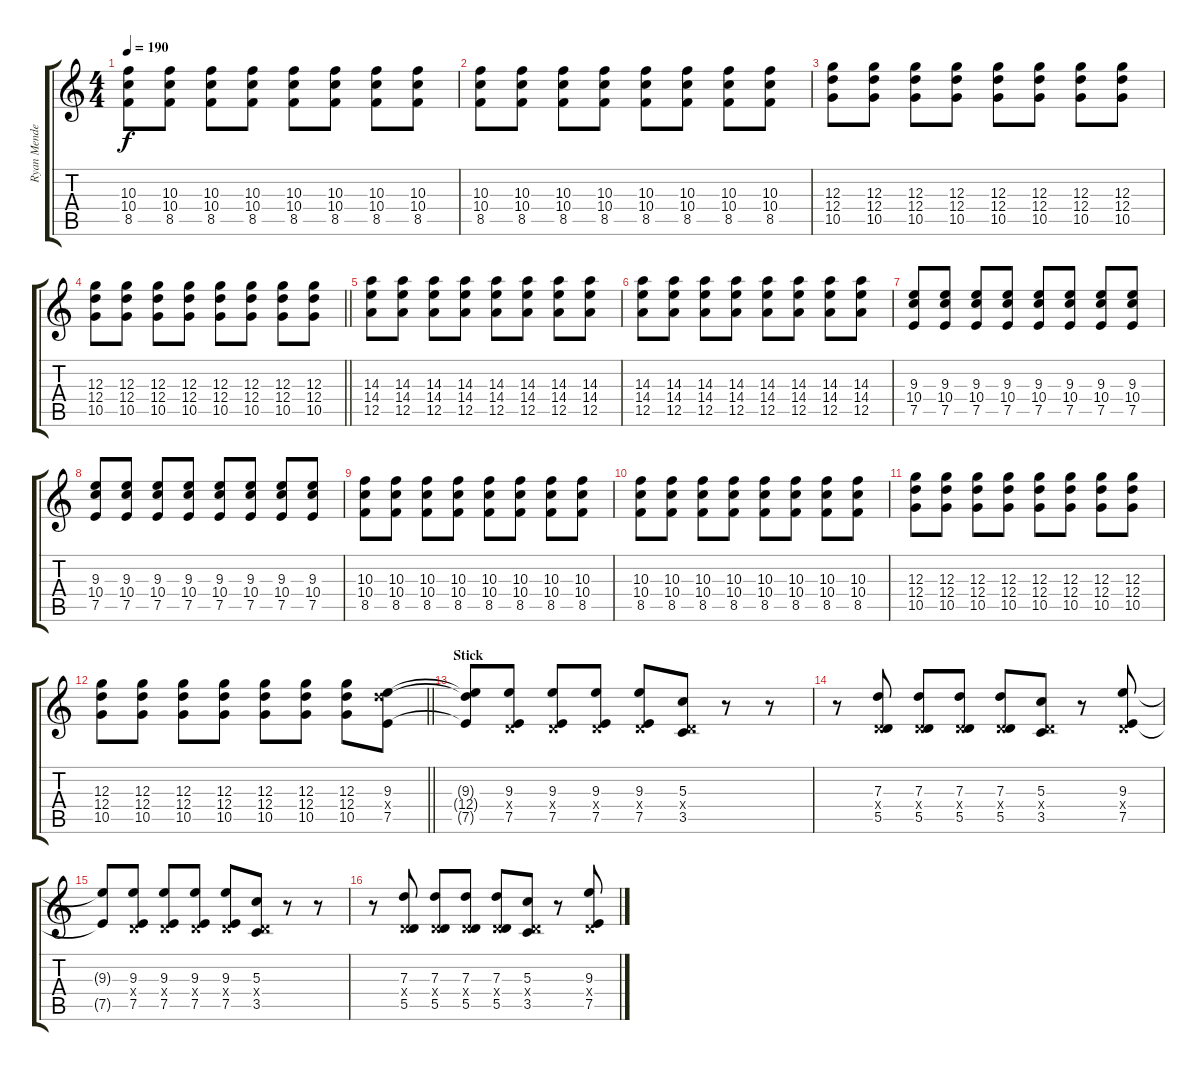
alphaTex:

\track ("Ryan Mendez" "Ryan Mende") {instrument electricguitarclean}
\staff {score tabs}
\tuning (E4 B3 G3 D3 A2 E2) {hide}
\ts (4 4)
\tempo 190
\clef g2
\ks c
(10.3 10.4 8.5).8{dy f} (10.3 10.4 8.5).8 (10.3 10.4 8.5).8 (10.3 10.4 8.5).8 (10.3 10.4 8.5).8 (10.3 10.4 8.5).8 (10.3 10.4 8.5).8 (10.3 10.4 8.5).8 |
(10.3 10.4 8.5).8 (10.3 10.4 8.5).8 (10.3 10.4 8.5).8 (10.3 10.4 8.5).8 (10.3 10.4 8.5).8 (10.3 10.4 8.5).8 (10.3 10.4 8.5).8 (10.3 10.4 8.5).8 |
(12.3 12.4 10.5).8 (12.3 12.4 10.5).8 (12.3 12.4 10.5).8 (12.3 12.4 10.5).8 (12.3 12.4 10.5).8 (12.3 12.4 10.5).8 (12.3 12.4 10.5).8 (12.3 12.4 10.5).8 |
\barLineRight lightlight
(12.3 12.4 10.5).8 (12.3 12.4 10.5).8 (12.3 12.4 10.5).8 (12.3 12.4 10.5).8 (12.3 12.4 10.5).8 (12.3 12.4 10.5).8 (12.3 12.4 10.5).8 (12.3 12.4 10.5).8 |
(14.3 14.4 12.5).8 (14.3 14.4 12.5).8 (14.3 14.4 12.5).8 (14.3 14.4 12.5).8 (14.3 14.4 12.5).8 (14.3 14.4 12.5).8 (14.3 14.4 12.5).8 (14.3 14.4 12.5).8 |
(14.3 14.4 12.5).8 (14.3 14.4 12.5).8 (14.3 14.4 12.5).8 (14.3 14.4 12.5).8 (14.3 14.4 12.5).8 (14.3 14.4 12.5).8 (14.3 14.4 12.5).8 (14.3 14.4 12.5).8 |
(9.3 10.4 7.5).8 (9.3 10.4 7.5).8 (9.3 10.4 7.5).8 (9.3 10.4 7.5).8 (9.3 10.4 7.5).8 (9.3 10.4 7.5).8 (9.3 10.4 7.5).8 (9.3 10.4 7.5).8 |
(9.3 10.4 7.5).8 (9.3 10.4 7.5).8 (9.3 10.4 7.5).8 (9.3 10.4 7.5).8 (9.3 10.4 7.5).8 (9.3 10.4 7.5).8 (9.3 10.4 7.5).8 (9.3 10.4 7.5).8 |
(10.3 10.4 8.5).8 (10.3 10.4 8.5).8 (10.3 10.4 8.5).8 (10.3 10.4 8.5).8 (10.3 10.4 8.5).8 (10.3 10.4 8.5).8 (10.3 10.4 8.5).8 (10.3 10.4 8.5).8 |
(10.3 10.4 8.5).8 (10.3 10.4 8.5).8 (10.3 10.4 8.5).8 (10.3 10.4 8.5).8 (10.3 10.4 8.5).8 (10.3 10.4 8.5).8 (10.3 10.4 8.5).8 (10.3 10.4 8.5).8 |
(12.3 12.4 10.5).8 (12.3 12.4 10.5).8 (12.3 12.4 10.5).8 (12.3 12.4 10.5).8 (12.3 12.4 10.5).8 (12.3 12.4 10.5).8 (12.3 12.4 10.5).8 (12.3 12.4 10.5).8 |
\barLineRight lightlight
(12.3 12.4 10.5).8 (12.3 12.4 10.5).8 (12.3 12.4 10.5).8 (12.3 12.4 10.5).8 (12.3 12.4 10.5).8 (12.3 12.4 10.5).8 (12.3 12.4 10.5).8 (9.3 12.4{x} 7.5).8 |
\section ("" "Stick")
(9.3{t} 12.4{t} 7.5{t}).8 (9.3 0.4{x} 7.5).8 (9.3 0.4{x} 7.5).8 (9.3 0.4{x} 7.5).8 (9.3 0.4{x} 7.5).8 (5.3 0.4{x} 3.5).8 r.8 r.8 |
r.8 (7.3 0.4{x} 5.5).8 (7.3 0.4{x} 5.5).8 (7.3 0.4{x} 5.5).8 (7.3 0.4{x} 5.5).8 (5.3 0.4{x} 3.5).8 r.8 (9.3 0.4{x} 7.5).8 |
(9.3{t} 7.5{t}).8 (9.3 0.4{x} 7.5).8 (9.3 0.4{x} 7.5).8 (9.3 0.4{x} 7.5).8 (9.3 0.4{x} 7.5).8 (5.3 0.4{x} 3.5).8 r.8 r.8 |
r.8 (7.3 0.4{x} 5.5).8 (7.3 0.4{x} 5.5).8 (7.3 0.4{x} 5.5).8 (7.3 0.4{x} 5.5).8 (5.3 0.4{x} 3.5).8 r.8 (9.3 0.4{x} 7.5).8
